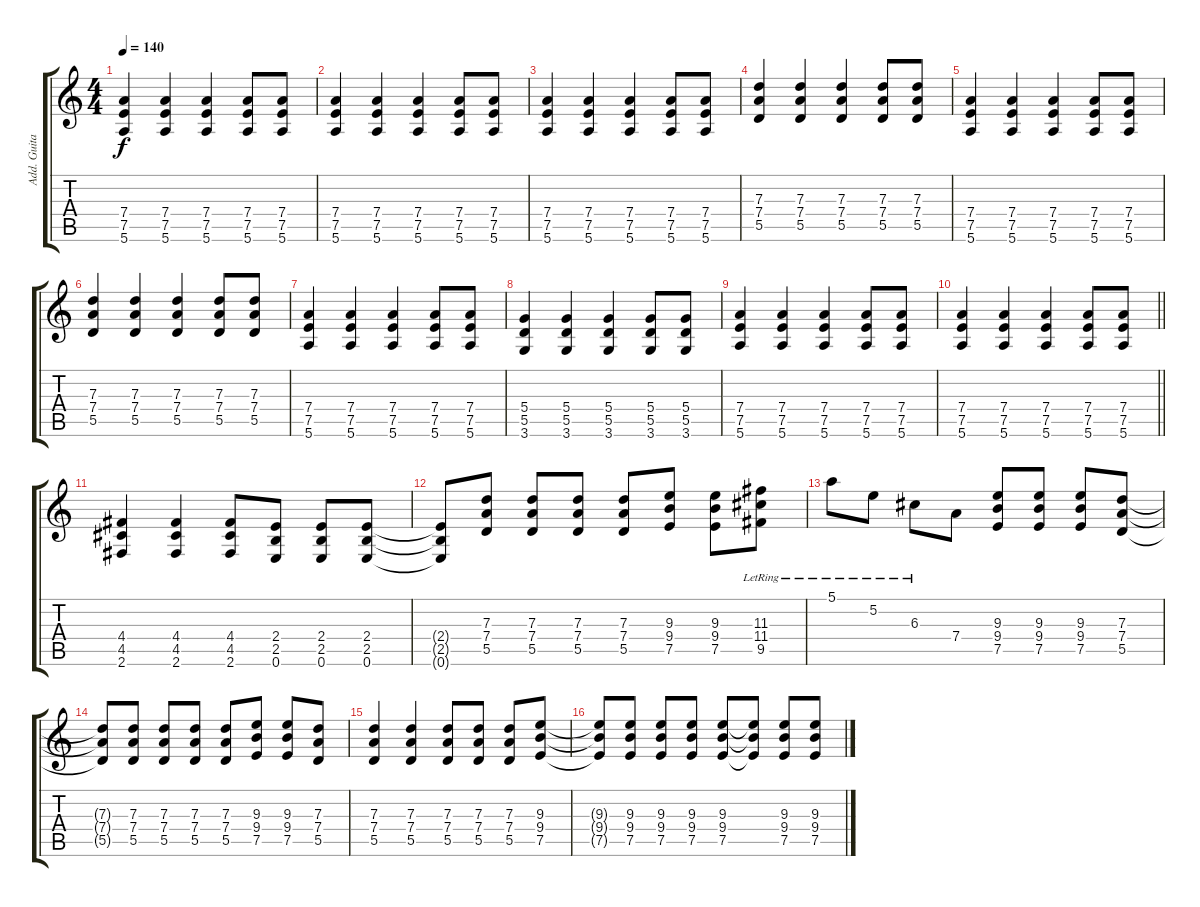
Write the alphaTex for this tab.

\track ("Add. Guitar 1" "Add. Guita") {instrument distortionguitar}
\staff {score tabs}
\tuning (E4 B3 G3 D3 A2 E2) {hide}
\ts (4 4)
\tempo 140
\clef g2
\ks c
(7.4 7.5 5.6).4{dy f} (7.4 7.5 5.6).4 (7.4 7.5 5.6).4 (7.4 7.5 5.6).8 (7.4 7.5 5.6).8 |
(7.4 7.5 5.6).4 (7.4 7.5 5.6).4 (7.4 7.5 5.6).4 (7.4 7.5 5.6).8 (7.4 7.5 5.6).8 |
(7.4 7.5 5.6).4 (7.4 7.5 5.6).4 (7.4 7.5 5.6).4 (7.4 7.5 5.6).8 (7.4 7.5 5.6).8 |
(7.3 7.4 5.5).4 (7.3 7.4 5.5).4 (7.3 7.4 5.5).4 (7.3 7.4 5.5).8 (7.3 7.4 5.5).8 |
(7.4 7.5 5.6).4 (7.4 7.5 5.6).4 (7.4 7.5 5.6).4 (7.4 7.5 5.6).8 (7.4 7.5 5.6).8 |
(7.3 7.4 5.5).4 (7.3 7.4 5.5).4 (7.3 7.4 5.5).4 (7.3 7.4 5.5).8 (7.3 7.4 5.5).8 |
(7.4 7.5 5.6).4 (7.4 7.5 5.6).4 (7.4 7.5 5.6).4 (7.4 7.5 5.6).8 (7.4 7.5 5.6).8 |
(5.4 5.5 3.6).4 (5.4 5.5 3.6).4 (5.4 5.5 3.6).4 (5.4 5.5 3.6).8 (5.4 5.5 3.6).8 |
(7.4 7.5 5.6).4 (7.4 7.5 5.6).4 (7.4 7.5 5.6).4 (7.4 7.5 5.6).8 (7.4 7.5 5.6).8 |
\barLineRight lightlight
(7.4 7.5 5.6).4 (7.4 7.5 5.6).4 (7.4 7.5 5.6).4 (7.4 7.5 5.6).8 (7.4 7.5 5.6).8 |
(4.4 4.5 2.6).4 (4.4 4.5 2.6).4 (4.4 4.5 2.6).8 (2.4 2.5 0.6).8 (2.4 2.5 0.6).8 (2.4 2.5 0.6).8 |
(2.4{t} 2.5{t} 0.6{t}).8 (7.3 7.4 5.5).8 (7.3 7.4 5.5).8 (7.3 7.4 5.5).8 (7.3 7.4 5.5).8 (9.3 9.4 7.5).8 (9.3 9.4 7.5).8 (11.3{lr} 11.4{lr} 9.5{lr}).8 |
5.1{lr}.8 5.2{lr}.8 6.3{lr}.8 7.4.8 (9.3 9.4 7.5).8 (9.3 9.4 7.5).8 (9.3 9.4 7.5).8 (7.3 7.4 5.5).8 |
(7.3{t} 7.4{t} 5.5{t}).8 (7.3 7.4 5.5).8 (7.3 7.4 5.5).8 (7.3 7.4 5.5).8 (7.3 7.4 5.5).8 (9.3 9.4 7.5).8 (9.3 9.4 7.5).8 (7.3 7.4 5.5).8 |
(7.3 7.4 5.5).4 (7.3 7.4 5.5).4 (7.3 7.4 5.5).8 (7.3 7.4 5.5).8 (7.3 7.4 5.5).8 (9.3 9.4 7.5).8 |
(9.3{t} 9.4{t} 7.5{t}).8 (9.3 9.4 7.5).8 (9.3 9.4 7.5).8 (9.3 9.4 7.5).8 (9.3 9.4 7.5).8 (9.3{t} 9.4{t} 7.5{t}).8 (9.3 9.4 7.5).8 (9.3 9.4 7.5).8
